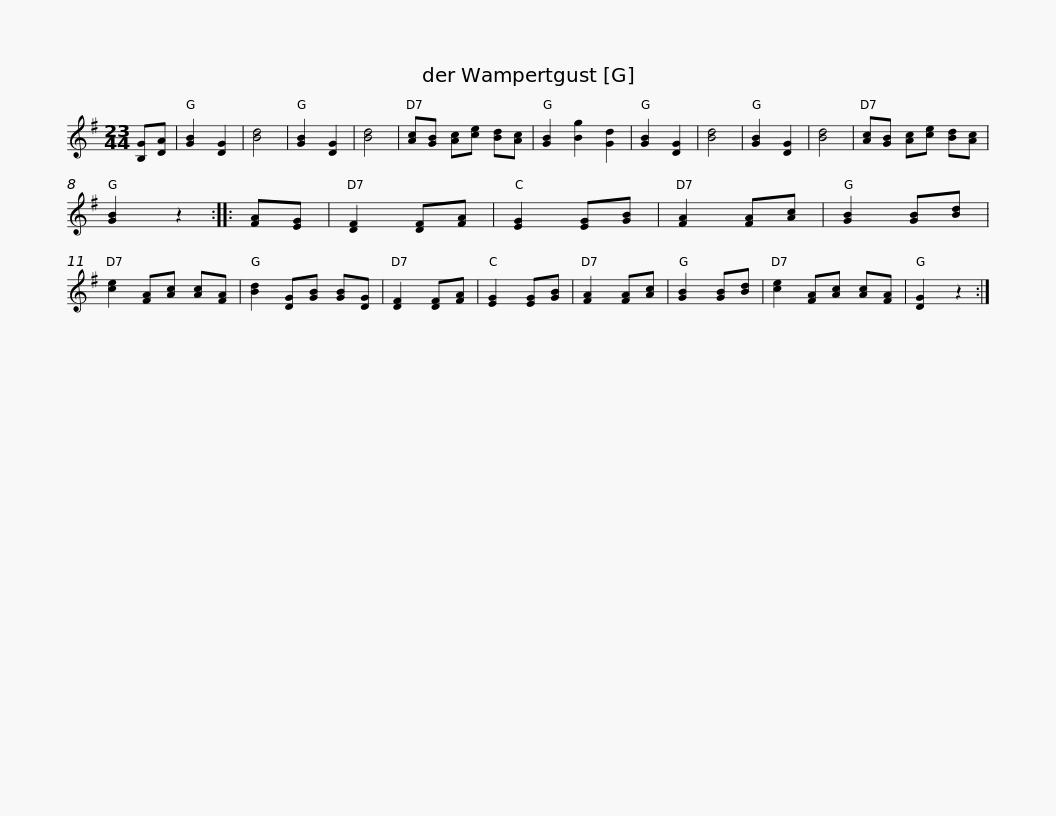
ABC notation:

X:1
L:1/8
M:23/44
I:linebreak $
K:G
V:1 treble
V:1
 [B,G][DA] | [GB]2 [DG]2 | [Bd]4 | [GB]2 [DG]2 | [Bd]4 | %5
 [Ac][GB] [Ac][ce] [Bd][Ac] | [GB]2 [Bg]2 [Gd]2 | [GB]2 [DG]2 | [Bd]4 | [GB]2 [DG]2 | %10
 [Bd]4 | [Ac][GB] [Ac][ce] [Bd][Ac] | [GB]2 z2 ::$ [FA][EG] | [DF]2 [DF][FA] | %15
 [EG]2 [EG][GB] | [FA]2 [FA][Ac] | [GB]2 [GB][Bd] | [ce]2 [FA][Ac] [Ac][FA] | [Bd]2 [DG][GB] [GB][DG] | %20
 [DF]2 [DF][FA] | [EG]2 [EG][GB] | [FA]2 [FA][Ac] | [GB]2 [GB][Bd] |$ [ce]2 [FA][Ac] [Ac][FA] | %25
 [DG]2 z2 :| %26
